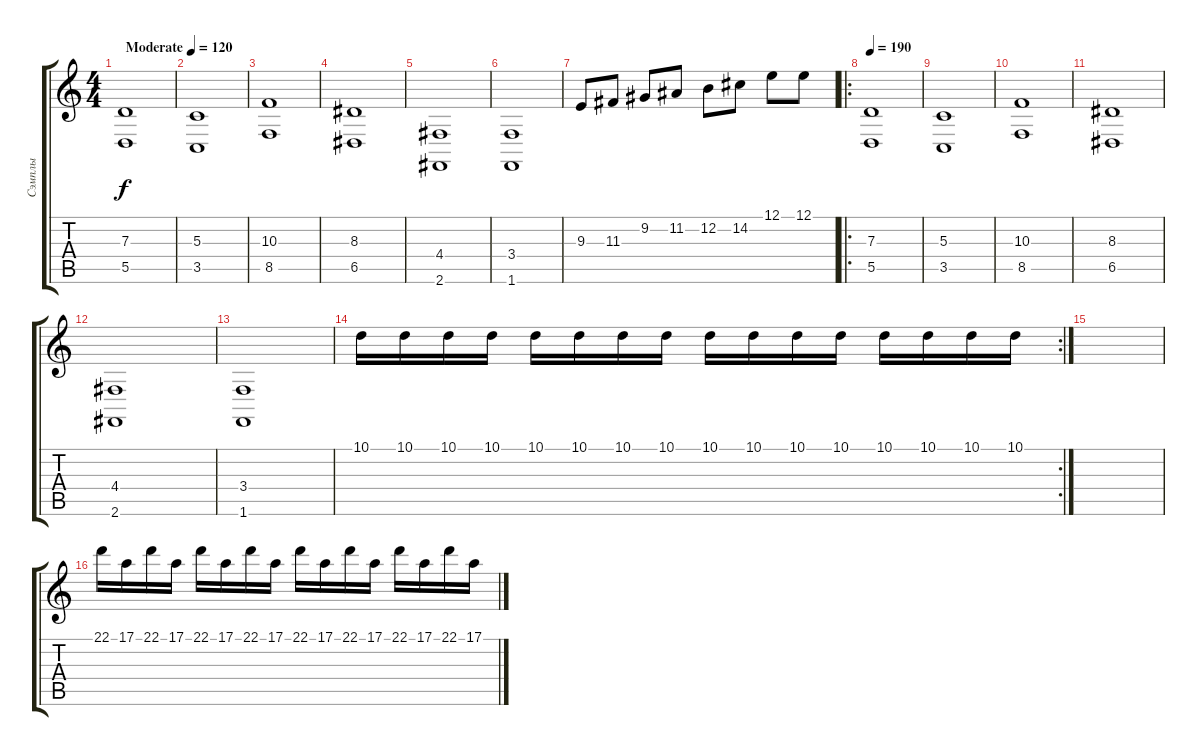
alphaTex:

\track ("Сэмплы" "Сэмплы") {instrument stringensemble2}
\staff {score tabs}
\tuning (E4 B3 G3 D3 A2 E2) {hide}
\ts (4 4)
\tempo (120 "Moderate")
\clef g2
\ks c
(7.3 5.5).1{dy f instrument stringensemble2} |
(5.3 3.5).1 |
(10.3 8.5).1 |
(8.3 6.5).1 |
(4.4 2.6).1 |
(3.4 1.6).1 |
9.3.8 11.3.8 9.2.8 11.2.8 12.2.8 14.2.8 12.1.8 12.1.8 |
\ro
\tempo 190
(7.3 5.5).1{volume 16 instrument pad4choir} |
(5.3 3.5).1 |
(10.3 8.5).1 |
(8.3 6.5).1 |
(4.4 2.6).1 |
(3.4 1.6).1 |
\rc 2
10.1.16 10.1.16 10.1.16 10.1.16 10.1.16 10.1.16 10.1.16 10.1.16 10.1.16 10.1.16 10.1.16 10.1.16 10.1.16 10.1.16 10.1.16 10.1.16 |
|
22.1.16{volume 16 instrument lead2sawtooth} 17.1.16 22.1.16 17.1.16 22.1.16 17.1.16 22.1.16 17.1.16 22.1.16 17.1.16 22.1.16 17.1.16 22.1.16 17.1.16 22.1.16 17.1.16
